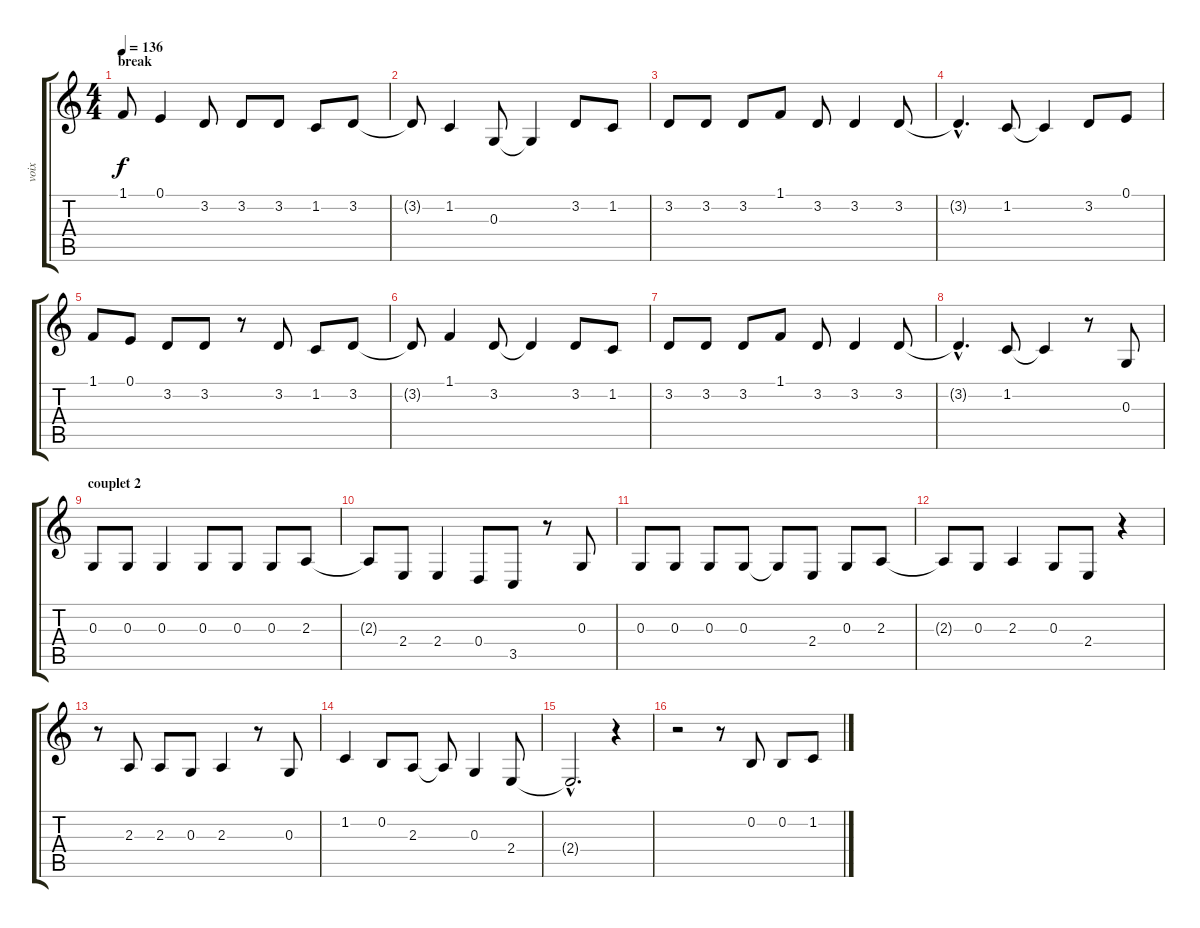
\track ("voix" "voix") {instrument lead2sawtooth}
\staff {score tabs}
\tuning (E4 B3 G3 D3 A2 E2) {hide}
\ts (4 4)
\section ("" "break")
\tempo 136
\clef g2
\ks c
1.1.8{dy f} 0.1.4 3.2.8 3.2.8 3.2.8 1.2.8 3.2.8 |
3.2{t}.8 1.2.4 0.3.8 0.3{t}.4 3.2.8 1.2.8 |
3.2.8 3.2.8 3.2.8 1.1.8 3.2.8 3.2.4 3.2.8 |
3.2{hac t}.4{d} 1.2.8 1.2{t}.4 3.2.8 0.1.8 |
1.1.8 0.1.8 3.2.8 3.2.8 r.8 3.2.8 1.2.8 3.2.8 |
3.2{t}.8 1.1.4 3.2.8 3.2{t}.4 3.2.8 1.2.8 |
3.2.8 3.2.8 3.2.8 1.1.8 3.2.8 3.2.4 3.2.8 |
3.2{hac t}.4{d} 1.2.8 1.2{t}.4 r.8 0.3.8 |
\section ("" "couplet 2")
0.3.8 0.3.8 0.3.4 0.3.8 0.3.8 0.3.8 2.3.8 |
2.3{t}.8 2.4.8 2.4.4 0.4.8 3.5.8 r.8 0.3.8 |
0.3.8 0.3.8 0.3.8 0.3.8 0.3{t}.8 2.4.8 0.3.8 2.3.8 |
2.3{t}.8 0.3.8 2.3.4 0.3.8 2.4.8 r.4 |
r.8 2.3.8 2.3.8 0.3.8 2.3.4 r.8 0.3.8 |
1.2.4 0.2.8 2.3.8 2.3{t}.8 0.3.4 2.4.8 |
2.4{hac t}.2{d} r.4 |
r.2 r.8 0.2.8 0.2.8 1.2.8
